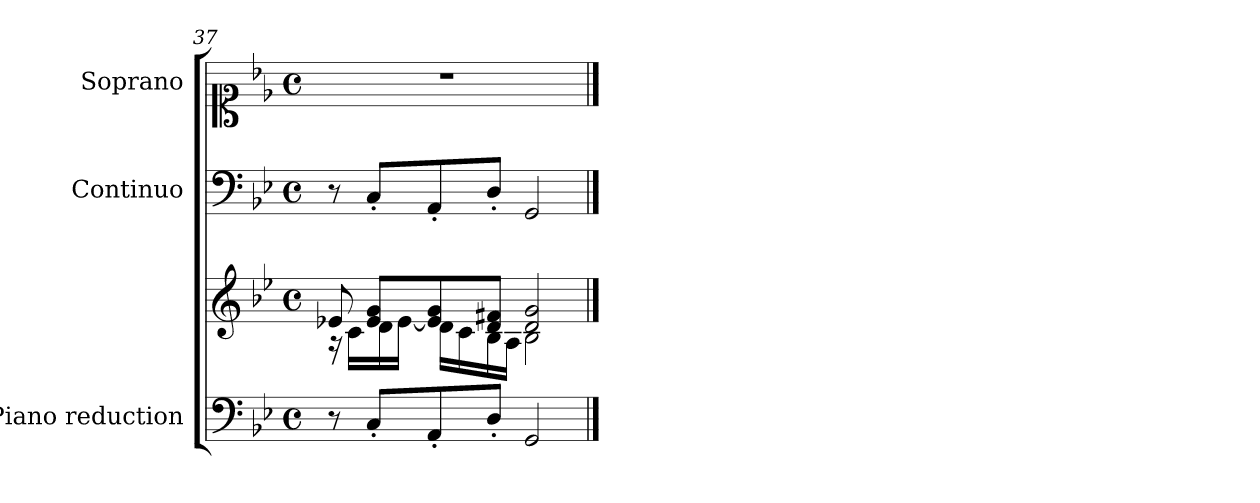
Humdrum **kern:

**kern	**kern	**kern	**kern
*part3	*part3	*part2	*part1
*staff4	*staff3	*staff2	*staff1
*I"Piano reduction	*	*I"Continuo	*I"Soprano
*I'Pno	*	*	*
!!LO:LB:g=z
*clefF4	*clefG2	*clefF4	*clefC1
*k[b-e-]	*k[b-e-]	*k[b-e-]	*k[b-e-]
*M4/4	*M4/4	*M4/4	*M4/4
*met(c)	*met(c)	*met(c)	*met(c)
=37	=37	=37	=37
*	*^	*	*
8r	8e-X/	16r	8r	1r
.	.	16c\LL	.	.
8C'/L	8e-/ 8g/L	16d\	8C'/L	.
.	.	[16e-\JJ	.	.
8AA'/	8e-/] 8g/	16d\LL	8AA'/	.
.	.	16c\	.	.
8D'/J	8d/ 8f#X/J	16B-\	8D'/J	.
.	.	16A\JJ	.	.
2GG/	2d/ 2g/	2B-\	2GG/	.
*	*v	*v	*	*
==	==	==	==
*-	*-	*-	*-
